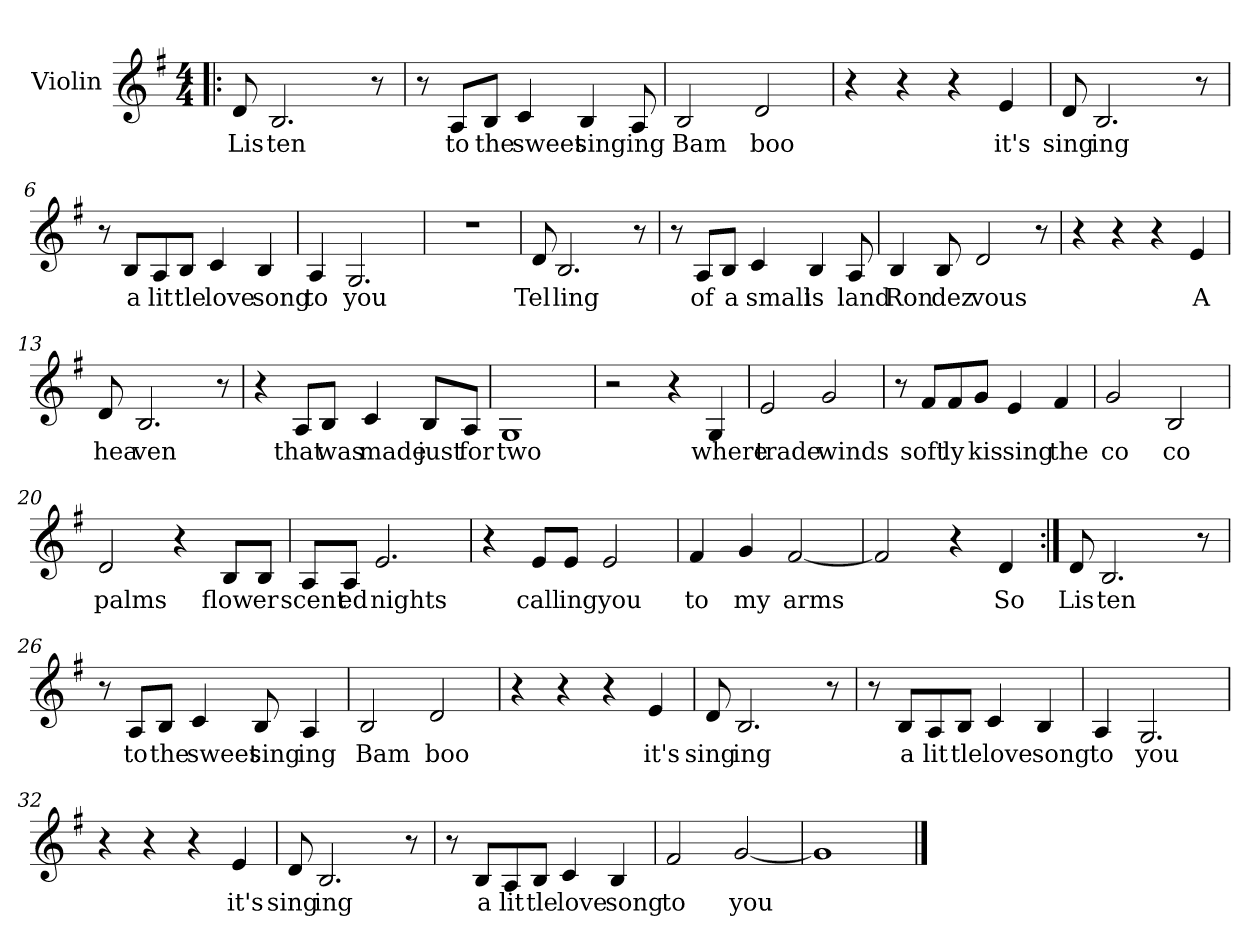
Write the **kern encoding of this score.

**kern	**text
*part1	*part1
*staff1	*staff1
*I"Violin	*
*I'Vln	*
*clefG2	*
*k[f#]	*
*G:	*
*M4/4	*
=1!|:	=1!|:
8d/	Lis
2.B/	ten
8r	.
=2	=2
8r	.
8A/L	to
8B/J	the
4c/	sweet
4B/	sing
8A/	ing
=3	=3
2B/	Bam
2d/	boo
=4	=4
4r	.
4r	.
4r	.
4e/	it's
!!LO:LB:g=z
=5	=5
8d/	sing
2.B/	ing
8r	.
=6	=6
8r	.
8B/L	a
8A/	lit
8B/J	tle
4c/	love
4B/	song
=7	=7
4A/	to
2.G/	you
=8	=8
1r	.
!!LO:LB:g=z
=9	=9
8d/	Tel
2.B/	ling
8r	.
=10	=10
8r	.
8A/L	of
8B/J	a
4c/	small
4B/	is
8A/	land
=11	=11
4B/	Ron
8B/	dez
2d/	vous
8r	.
=12	=12
4r	.
4r	.
4r	.
4e/	A
!!LO:LB:g=z
=13	=13
8d/	hea
2.B/	ven
8r	.
=14	=14
4r	.
8A/L	that
8B/J	was
4c/	made
8B/L	just
8A/J	for
=15	=15
1G	two
=16	=16
2r	.
4r	.
4G/	where
!!LO:LB:g=z
=17	=17
2e/	trade
2g/	winds
=18	=18
8r	.
8f#/L	soft
8f#/	ly
8g/J	kis
4e/	sing
4f#/	the
=19	=19
2g/	co
2B/	co
=20	=20
2d/	palms
4r	.
8B/L	flow
8B/J	er
!!LO:LB:g=z
=21	=21
8A/L	scent
8A/J	ed
2.e/	nights
=22	=22
4r	.
8e/L	call
8e/J	ing
2e/	you
=23	=23
4f#/	to
4g/	my
[2f#/	arms
=24	=24
2f#/]	.
4r	.
4d/	So
!!LO:LB:g=z
=25:|!	=25:|!
8d/	Lis
2.B/	ten
8r	.
=26	=26
8r	.
8A/L	to
8B/J	the
4c/	sweet
8B/	sing
4A/	ing
=27	=27
2B/	Bam
2d/	boo
=28	=28
4r	.
4r	.
4r	.
4e/	it's
!!LO:LB:g=z
=29	=29
8d/	sing
2.B/	ing
8r	.
=30	=30
8r	.
8B/L	a
8A/	lit
8B/J	tle
4c/	love
4B/	song
=31	=31
4A/	to
2.G/	you
=32	=32
4r	.
4r	.
4r	.
4e/	it's
!!LO:LB:g=z
=33	=33
8d/	sing
2.B/	ing
8r	.
=34	=34
8r	.
8B/L	a
8A/	lit
8B/J	tle
4c/	love
4B/	song
=35	=35
2f#/	to
[2g/	you
=36	=36
1g]	.
==	==
*-	*-
